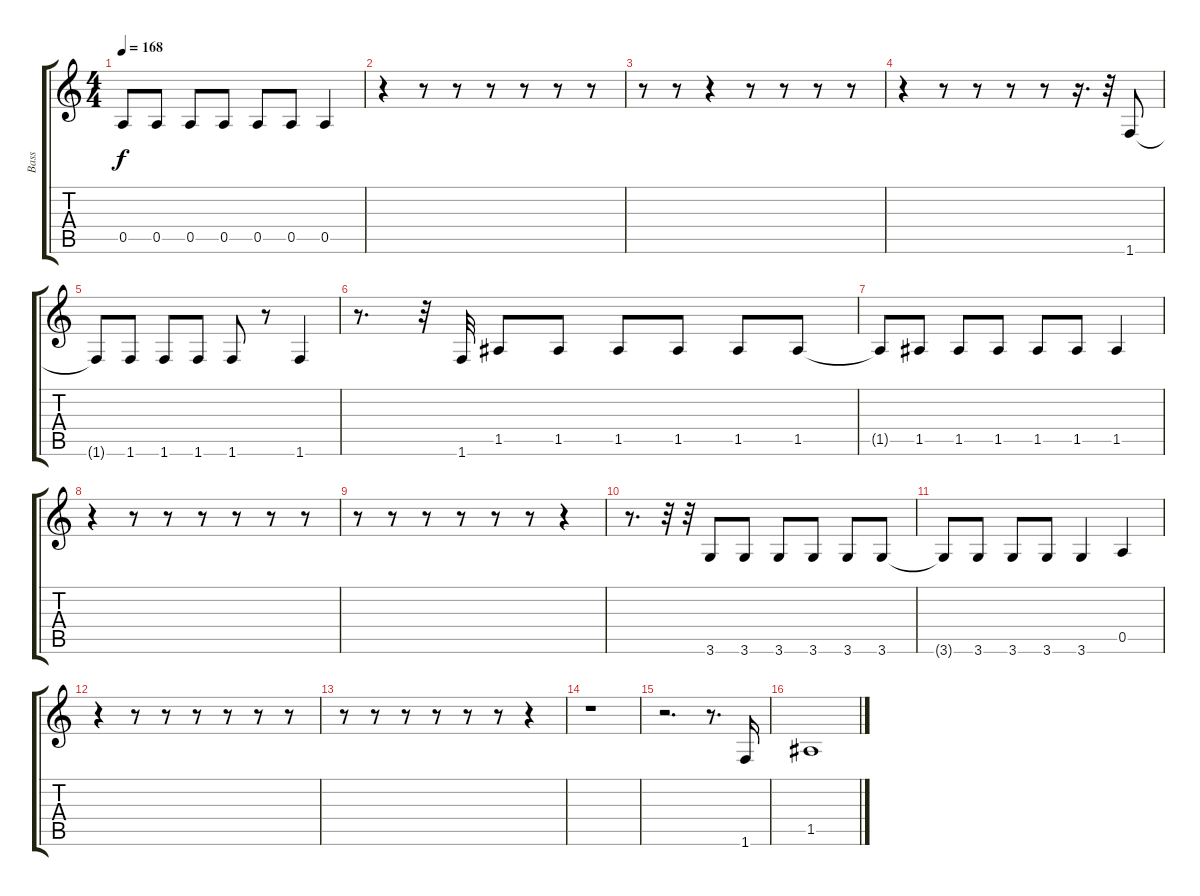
\track ("Bass" "Bass") {instrument electricbasspick}
\staff {score tabs}
\tuning (E4 B3 G3 D3 A2 E2) {hide}
\ts (4 4)
\tempo 168
\clef g2
\ks c
0.5{t}.8{dy f} 0.5.8 0.5.8 0.5.8 0.5.8 0.5.8 0.5.4 |
r.4 r.8 r.8 r.8 r.8 r.8 r.8 |
r.8 r.8 r.4 r.8 r.8 r.8 r.8 |
r.4 r.8 r.8 r.8 r.8 r.16{d} r.32 1.6.8 |
1.6{t}.8 1.6.8 1.6.8 1.6.8 1.6.8 r.8 1.6.4 |
r.8{d} r.32 1.6.32 1.5.8 1.5.8 1.5.8 1.5.8 1.5.8 1.5.8 |
1.5{t}.8 1.5.8 1.5.8 1.5.8 1.5.8 1.5.8 1.5.4 |
r.4 r.8 r.8 r.8 r.8 r.8 r.8 |
r.8 r.8 r.8 r.8 r.8 r.8 r.4 |
r.8{d} r.32 r.32 3.6.8 3.6.8 3.6.8 3.6.8 3.6.8 3.6.8 |
3.6{t}.8 3.6.8 3.6.8 3.6.8 3.6.4 0.5.4 |
r.4 r.8 r.8 r.8 r.8 r.8 r.8 |
r.8 r.8 r.8 r.8 r.8 r.8 r.4 |
r.1 |
r.2{d} r.8{d} 1.6.16 |
1.5.1
